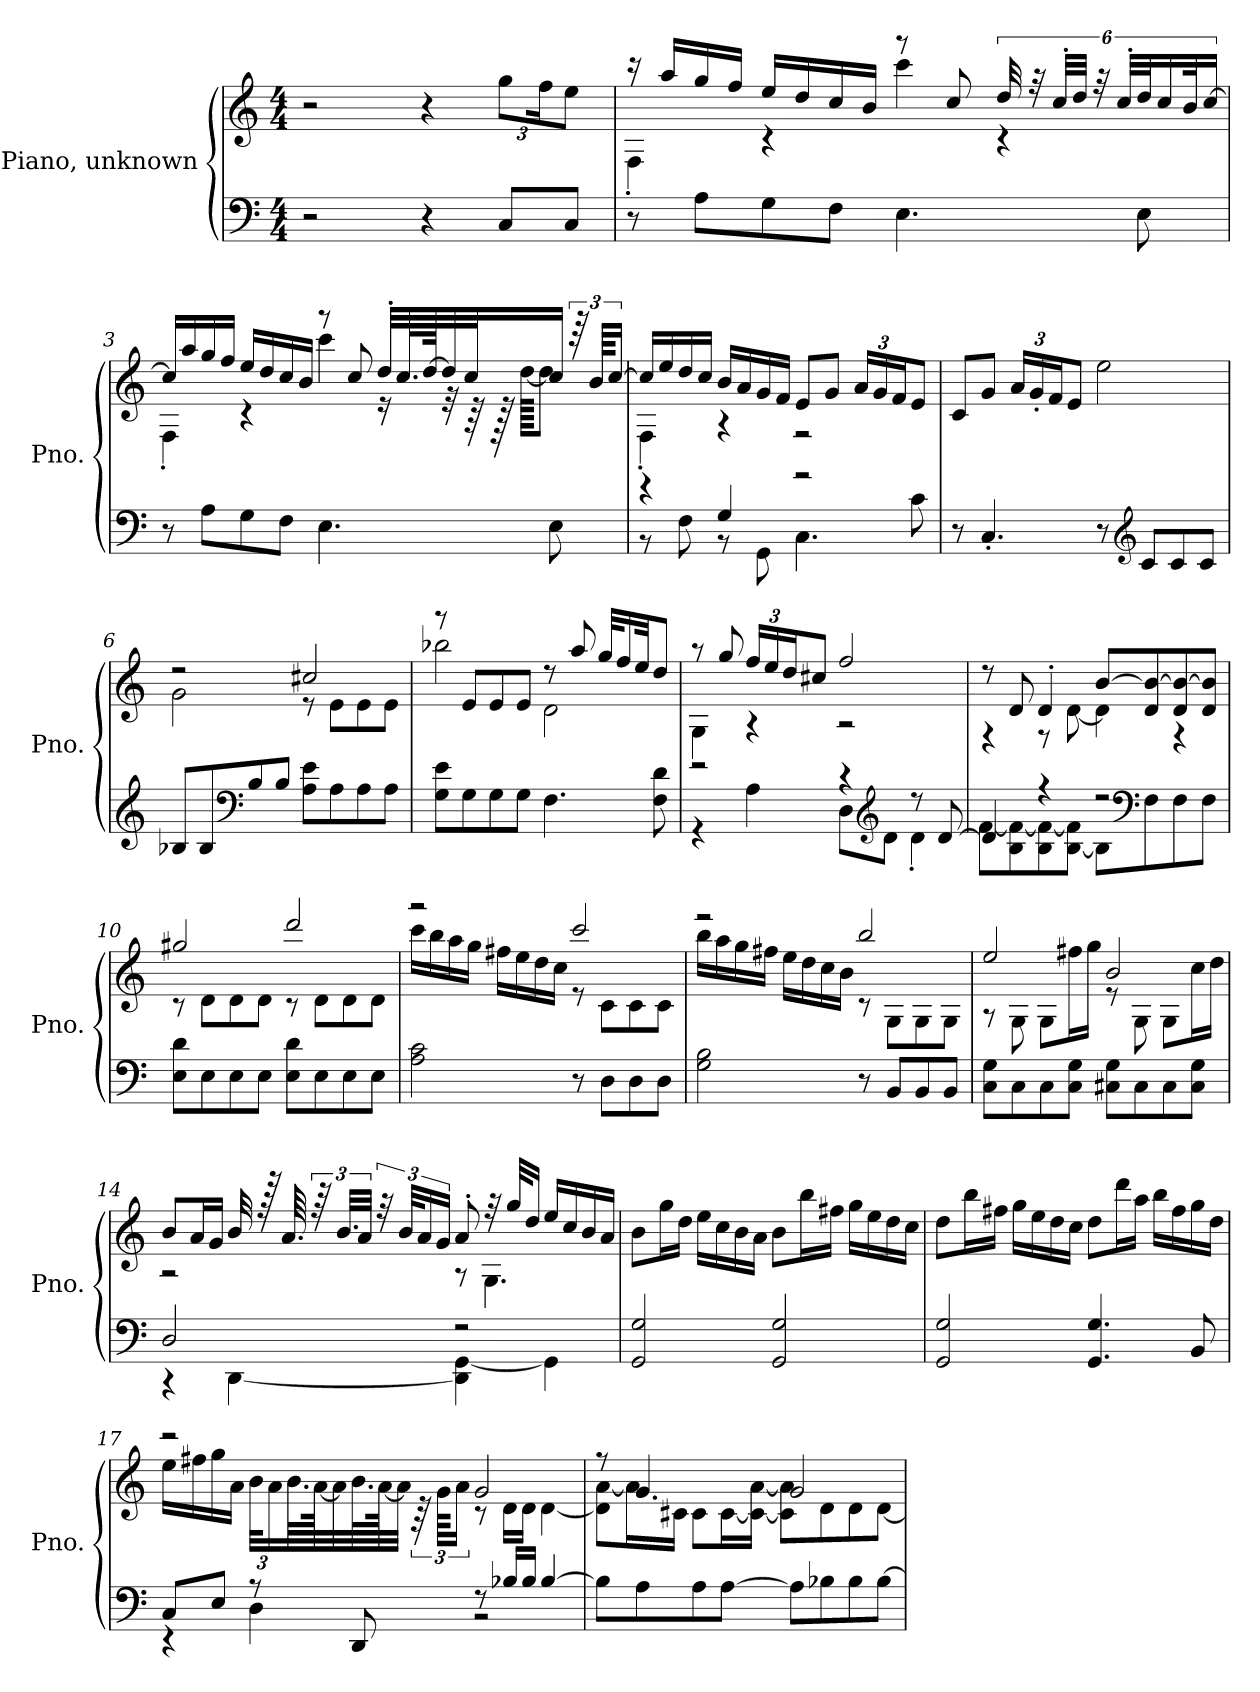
**kern	**kern
*part1	*part1
*staff2	*staff1
*I"Piano, unknown	*
*I'Pno.	*
*clefF4	*clefG2
*k[]	*k[]
*M4/4	*M4/4
*MM104	*MM104
=1	=1
2r	2r
4r	4r
*	*Xbrackettup
8C/L	12gg\L
.	24ff\K
8C/J	8ee\J
=2	=2
*	*^
8r	16r	4F'\
.	16aa/LL	.
8A\L	16gg/	.
.	16ff/JJ	.
8G\	16ee/LL	4r
.	16dd/	.
8F\J	16cc/	.
.	16b/JJ	.
4.E\	8r	4ccc\
.	8cc/	.
*	*brackettup	*
.	48dd/	4r
.	48r	.
.	48cc'/LLL	.
.	48dd/JJJ	.
.	48r	.
.	48cc'/LLL	.
*	*Xbrackettup	*
8E\	48dd/J	.
.	24cc/	.
.	48b/K	.
.	[24cc/JJ	.
!!LO:LB:g=z	!!
=3	=3	=3
8r	16cc/LL]	4F'\
.	16aa/	.
8A\L	16gg/	.
.	16ff/JJ	.
8G\	16ee/LL	4r
.	16dd/	.
8F\J	16cc/	.
.	16b/JJ	.
4.E\	8r	4ccc\
.	8cc/	.
.	32dd'/LLL	16r
.	64.cc/L	.
.	[128dd/JK	.
.	32dd/]	32r
.	32cc/J	64r
.	.	128r
.	.	[128dd\KKKKL
8E\	16cc/JJ	8dd\J]
*	*brackettup	*
.	96r	.
.	96b/KKLL	.
.	[24cc/JJ	.
=4	=4	=4
*^	*	*
4r	8r	16cc/LL]	4F'\
.	.	16ee/	.
.	8F\	16dd/	.
.	.	16cc/JJ	.
4G/	8r	16b/LL	4r
.	.	16a/	.
.	8GG\	16g/	.
.	.	16f/JJ	.
2r	4.C\	8e/L	2r
.	.	8g/J	.
*	*	*Xbrackettup	*
.	.	24a/LL	.
.	.	24g/	.
.	.	24f/J	.
.	8c\	8e/J	.
*v	*v	*	*
*	*v	*v
!!LO:LB:g=z
=5	=5
8r	8c/L
4.C'/	8g/J
.	24a/LL
.	24g'/
.	24f/J
.	8e/J
8r	2ee\
*clefG2	*
8c/L	.
8c/	.
8c/J	.
=6	=6
*	*^
8B-X/L	2r	2g\
8B-/	.	.
*clefF4	*	*
8B-/	.	.
8B-/J	.	.
8A\ 8e\L	2cc#X/	8r
8A\	.	8e\L
8A\	.	8e\
8A\J	.	8e\J
=7	=7	=7
8G\ 8e\L	8r	2bb-X\
8G\	8e/L	.
8G\	8e/	.
8G\J	8e/J	.
4.F\	8r	2d\
.	8aa/	.
.	32gg/KLL	.
.	16ff/	.
.	32ee/JK	.
8F\ 8d\	8dd/J	.
!!LO:LB:g=z	!!
=8	=8	=8
*^	*	*
2r	4r	8r	4G\
.	.	8gg/	.
.	4A\	24ff/LL	4r
.	.	24ee/	.
.	.	24dd/J	.
.	.	8cc#X/J	.
4r	8D\L	2ff/	2r
*clefG2	*	*	*
.	8d\J	.	.
8r	4d'\	.	.
[8d/	.	.	.
=9	=9	=9	=9
4d/]	[8f\L	8r	4r
.	8B\ 8f\_	8d/	.
4r	8B\ 8f\_	4d'/	8r
.	[8B\ 8f\]J	.	[8d\
2r	8B\L]	[8b/L	4d\]
*clefF4	*	*	*
.	8F\	8d/ 8b/_	.
.	8F\	8d/ 8b/_	4r
.	8F\J	8d/ 8b/]J	.
*v	*v	*	*
=10	=10	=10
8E\ 8d\L	2gg#X/	8r
8E\	.	8d\L
8E\	.	8d\
8E\J	.	8d\J
8E\ 8d\L	2ddd/	8r
8E\	.	8d\L
8E\	.	8d\
8E\J	.	8d\J
!!LO:LB:g=z	!!
=11	=11	=11
2A\ 2c\	2r	16ccc\LL
.	.	16bb\
.	.	16aa\
.	.	16gg\JJ
.	.	16ff#X\LL
.	.	16ee\
.	.	16dd\
.	.	16cc\JJ
8r	2ccc/	8r
8D\L	.	8c\L
8D\	.	8c\
8D\J	.	8c\J
=12	=12	=12
2G\ 2B\	2r	16bb\LL
.	.	16aa\
.	.	16gg\
.	.	16ff#X\JJ
.	.	16ee\LL
.	.	16dd\
.	.	16cc\
.	.	16b\JJ
8r	2bb/	8r
8BB/L	.	8G\L
8BB/	.	8G\
8BB/J	.	8G\J
=13	=13	=13
8C\ 8G\L	2ee/	8r
8C\	.	8G\
8C\	.	8G\L
8C\ 8G\J	.	16ff#X\L
.	.	16gg\JJ
8C#X\ 8G\L	2b/	8r
8C#\	.	8G\
8C#\	.	8G\L
8C#\ 8G\J	.	16cc\L
.	.	16dd\JJ
!!LO:LB:g=z	!!
=14	=14	=14
*^	*	*
2D/	4r	8b/L	2r
.	.	16a/L	.
.	.	16g/JJ	.
.	[4DD\	32b/	.
.	.	128r	.
.	.	64.a/	.
*	*	*brackettup	*
.	.	96r	.
.	.	48.b/LLL	.
.	.	48a/JJJ	.
.	.	48r	.
.	.	48b/KLL	.
.	.	24a/	.
.	.	24g/JJ	.
2r	4DD\] [4GG\	8a'/	8r
.	.	32r	4.G\
.	.	32gg/KLL	.
.	.	16dd/JJ	.
.	4GG\]	16ee/LL	.
.	.	16cc/	.
.	.	16b/	.
.	.	16a/JJ	.
*v	*v	*	*
*	*v	*v
=15	=15
2GG/ 2G/	8b\L
.	16gg\L
.	16dd\JJ
.	16ee\LL
.	16cc\
.	16b\
.	16a\JJ
2GG/ 2G/	8b\L
.	16bb\L
.	16ff#X\JJ
.	16gg\LL
.	16ee\
.	16dd\
.	16cc\JJ
!!LO:PB:g=z
=16	=16
2GG/ 2G/	8dd\L
.	16bb\L
.	16ff#X\JJ
.	16gg\LL
.	16ee\
.	16dd\
.	16cc\JJ
4.GG/ 4.G/	8dd\L
.	16ddd\L
.	16aa\JJ
.	16bb\LL
.	16ff#\
8BB/	16gg\
.	16dd\JJ
=17	=17
*^	*^
8C/L	4r	2r	16ee\LL
.	.	.	16ff#X\
8E/J	.	.	16gg\
.	.	.	16a\JJ
*	*	*	*Xbrackettup
8r	4D\	.	48b\KLL
.	.	.	24a\
.	.	.	64.b\LL
.	.	.	[128a\JK
.	.	.	32a\]
8DD/	.	.	64.b\L
.	.	.	[128a\JK
.	.	.	32a\JJJ]
*	*	*	*brackettup
.	.	.	96r
.	.	.	96g\KKLL
.	.	.	24a\JJ
8r	2r	2g/	8r
16B-X/LL	.	.	16d\LL
16B-/JJ	.	.	16d\JJ
[4B-/	.	.	[4d\
*v	*v	*	*
!!LO:LB:g=z	!!
=18	=18	=18
8B-\L]	8r	8d\] [8a\L
8A\	4.g/	16a\L]
.	.	16c#X\JJ
8A\	.	8c#\L
[8A\J	.	[16c#\L
.	.	16c#\_ [16a\JJ
8A\L]	2g/	8c#\] 8a\]L
8B-X\	.	8d\
8B-\	.	8d\
[8B-\J	.	[8d\J
*	*v	*v
=	=
*-	*-
